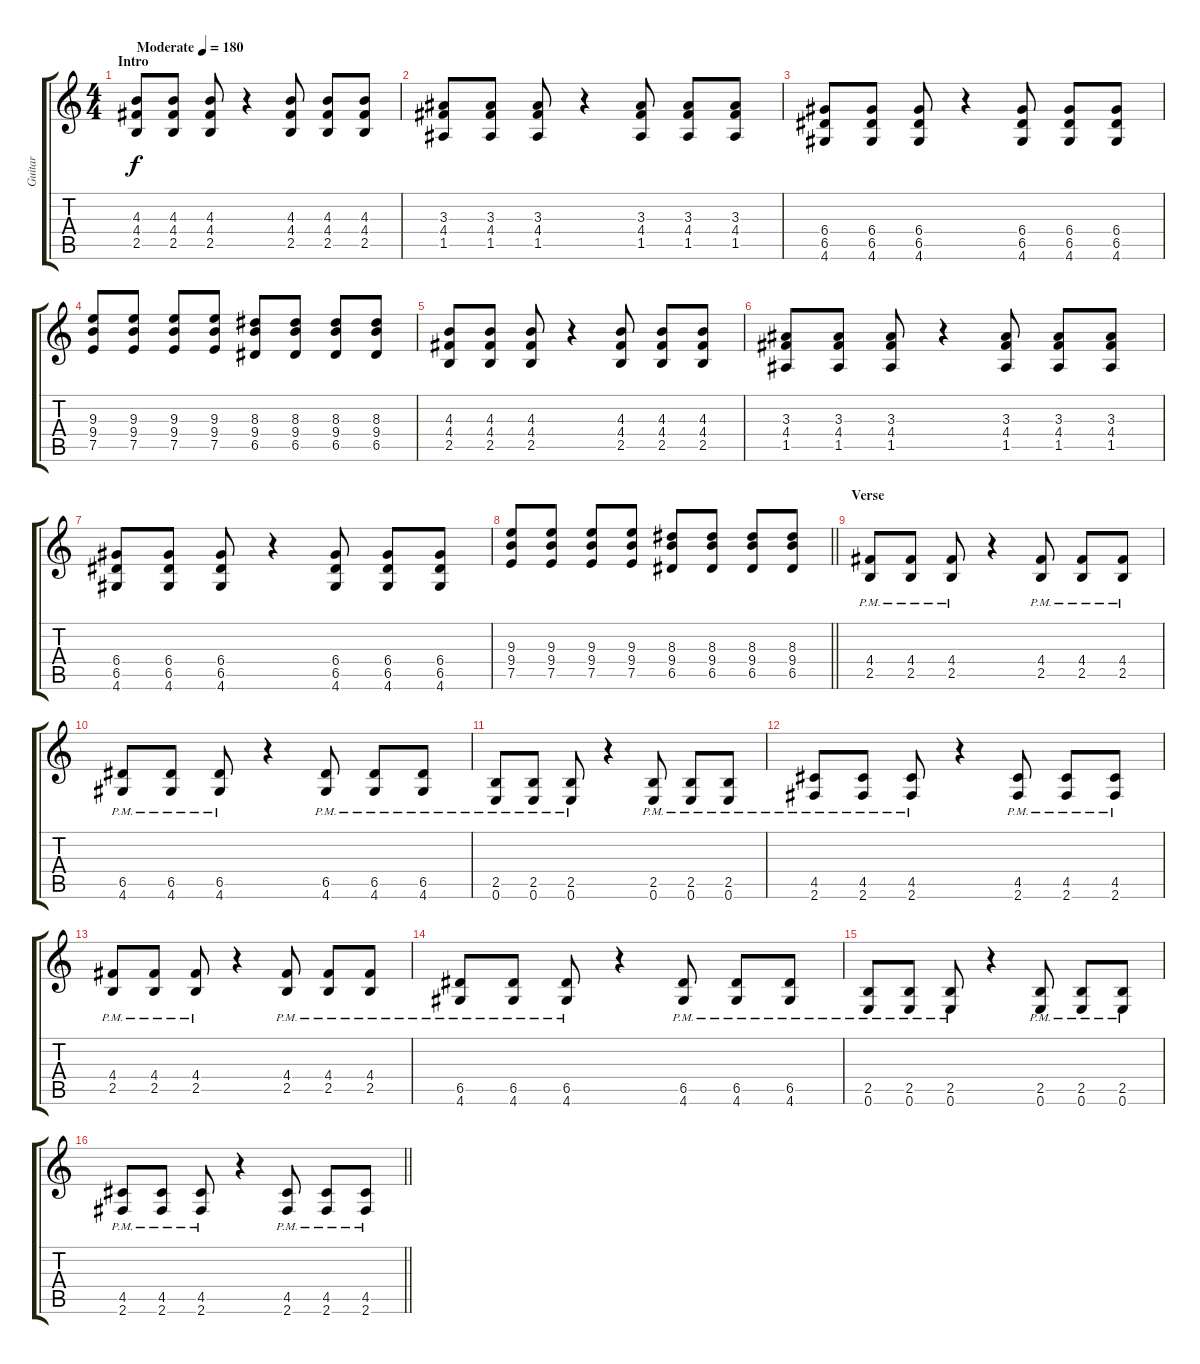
\track ("Guitar" "Guitar") {instrument distortionguitar}
\staff {score tabs}
\tuning (E4 B3 G3 D3 A2 E2) {hide}
\ts (4 4)
\section ("" "Intro")
\tempo (180 "Moderate")
\clef g2
\ks c
(4.3 4.4 2.5).8{dy f instrument distortionguitar} (4.3 4.4 2.5).8 (4.3 4.4 2.5).8 r.4 (4.3 4.4 2.5).8 (4.3 4.4 2.5).8 (4.3 4.4 2.5).8 |
(3.3 4.4 1.5).8 (3.3 4.4 1.5).8 (3.3 4.4 1.5).8 r.4 (3.3 4.4 1.5).8 (3.3 4.4 1.5).8 (3.3 4.4 1.5).8 |
(6.4 6.5 4.6).8 (6.4 6.5 4.6).8 (6.4 6.5 4.6).8 r.4 (6.4 6.5 4.6).8 (6.4 6.5 4.6).8 (6.4 6.5 4.6).8 |
(9.3 9.4 7.5).8 (9.3 9.4 7.5).8 (9.3 9.4 7.5).8 (9.3 9.4 7.5).8 (8.3 9.4 6.5).8 (8.3 9.4 6.5).8 (8.3 9.4 6.5).8 (8.3 9.4 6.5).8 |
(4.3 4.4 2.5).8 (4.3 4.4 2.5).8 (4.3 4.4 2.5).8 r.4 (4.3 4.4 2.5).8 (4.3 4.4 2.5).8 (4.3 4.4 2.5).8 |
(3.3 4.4 1.5).8 (3.3 4.4 1.5).8 (3.3 4.4 1.5).8 r.4 (3.3 4.4 1.5).8 (3.3 4.4 1.5).8 (3.3 4.4 1.5).8 |
(6.4 6.5 4.6).8 (6.4 6.5 4.6).8 (6.4 6.5 4.6).8 r.4 (6.4 6.5 4.6).8 (6.4 6.5 4.6).8 (6.4 6.5 4.6).8 |
\barLineRight lightlight
(9.3 9.4 7.5).8 (9.3 9.4 7.5).8 (9.3 9.4 7.5).8 (9.3 9.4 7.5).8 (8.3 9.4 6.5).8 (8.3 9.4 6.5).8 (8.3 9.4 6.5).8 (8.3 9.4 6.5).8 |
\section ("" "Verse")
(4.4{pm} 2.5{pm}).8 (4.4{pm} 2.5{pm}).8 (4.4{pm} 2.5{pm}).8 r.4 (4.4{pm} 2.5{pm}).8 (4.4{pm} 2.5{pm}).8 (4.4{pm} 2.5{pm}).8 |
(6.5{pm} 4.6{pm}).8 (6.5{pm} 4.6{pm}).8 (6.5{pm} 4.6{pm}).8 r.4 (6.5{pm} 4.6{pm}).8 (6.5{pm} 4.6{pm}).8 (6.5{pm} 4.6{pm}).8 |
(2.5{pm} 0.6{pm}).8 (2.5{pm} 0.6{pm}).8 (2.5{pm} 0.6{pm}).8 r.4 (2.5{pm} 0.6{pm}).8 (2.5{pm} 0.6{pm}).8 (2.5{pm} 0.6{pm}).8 |
(4.5{pm} 2.6{pm}).8 (4.5{pm} 2.6{pm}).8 (4.5{pm} 2.6{pm}).8 r.4 (4.5{pm} 2.6{pm}).8 (4.5{pm} 2.6{pm}).8 (4.5{pm} 2.6{pm}).8 |
(4.4{pm} 2.5{pm}).8 (4.4{pm} 2.5{pm}).8 (4.4{pm} 2.5{pm}).8 r.4 (4.4{pm} 2.5{pm}).8 (4.4{pm} 2.5{pm}).8 (4.4{pm} 2.5{pm}).8 |
(6.5{pm} 4.6{pm}).8 (6.5{pm} 4.6{pm}).8 (6.5{pm} 4.6{pm}).8 r.4 (6.5{pm} 4.6{pm}).8 (6.5{pm} 4.6{pm}).8 (6.5{pm} 4.6{pm}).8 |
(2.5{pm} 0.6{pm}).8 (2.5{pm} 0.6{pm}).8 (2.5{pm} 0.6{pm}).8 r.4 (2.5{pm} 0.6{pm}).8 (2.5{pm} 0.6{pm}).8 (2.5{pm} 0.6{pm}).8 |
\barLineRight lightlight
(4.5{pm} 2.6{pm}).8 (4.5{pm} 2.6{pm}).8 (4.5{pm} 2.6{pm}).8 r.4 (4.5{pm} 2.6{pm}).8 (4.5{pm} 2.6{pm}).8 (4.5{pm} 2.6{pm}).8
